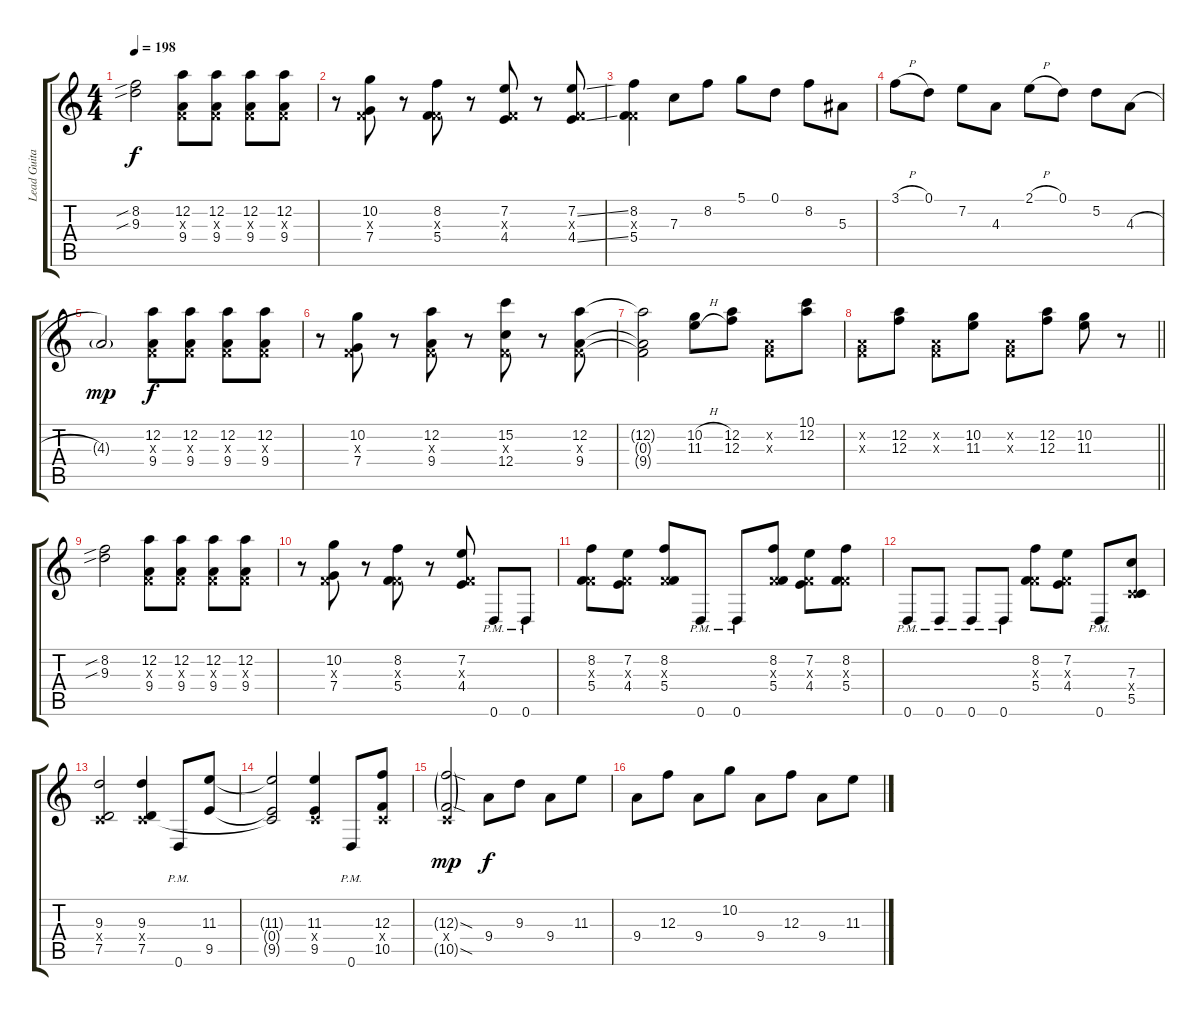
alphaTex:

\track ("Lead Guitar" "Lead Guita") {instrument distortionguitar}
\staff {score tabs}
\tuning (D4 A3 F3 C3 G2 D2) {hide}
\ts (4 4)
\tempo 198
\clef g2
\ks c
(8.2{sib} 9.3{sib}).2{dy f} (12.2 0.3{x} 9.4).8 (12.2 0.3{x} 9.4).8 (12.2 0.3{x} 9.4).8 (12.2 0.3{x} 9.4).8 |
r.8 (10.2 0.3{x} 7.4).8 r.8 (8.2 0.3{x} 5.4).8 r.8 (7.2 0.3{x} 4.4).8 r.8 (7.2{ss} 0.3{x} 4.4{ss}).8 |
(8.2 0.3{x} 5.4).4 7.3.8 8.2.8 5.1.8 0.1.8 8.2.8 5.3.8 |
3.1{h}.8 0.1.8 7.2.8 4.3.8 2.1{h}.8 0.1.8 5.2.8 4.3{h}.8 |
4.3{g}.2{dy mp} (12.2 0.3{x} 9.4).8{dy f} (12.2 0.3{x} 9.4).8 (12.2 0.3{x} 9.4).8 (12.2 0.3{x} 9.4).8 |
r.8 (10.2 0.3{x} 7.4).8 r.8 (12.2 0.3{x} 9.4).8 r.8 (15.2 0.3{x} 12.4).8 r.8 (12.2 0.3{x} 9.4).8 |
(12.2{t} 0.3{t} 9.4{t}).2 (10.2{h} 11.3{h}).8 (12.2 12.3).8 (0.2{x} 0.3{x}).8 (10.1 12.2).8 |
\barLineRight lightlight
(0.2{x} 0.3{x}).8 (12.2 12.3).8 (0.2{x} 0.3{x}).8 (10.2 11.3).8 (0.2{x} 0.3{x}).8 (12.2 12.3).8 (10.2 11.3).8 r.8 |
(8.2{sib} 9.3{sib}).2 (12.2 0.3{x} 9.4).8 (12.2 0.3{x} 9.4).8 (12.2 0.3{x} 9.4).8 (12.2 0.3{x} 9.4).8 |
r.8 (10.2 0.3{x} 7.4).8 r.8 (8.2 0.3{x} 5.4).8 r.8 (7.2 0.3{x} 4.4).8 0.6{pm}.8 0.6{pm}.8 |
(8.2 0.3{x} 5.4).8 (7.2 0.3{x} 4.4).8 (8.2 0.3{x} 5.4).8 0.6{pm}.8 0.6{pm}.8 (8.2 0.3{x} 5.4).8 (7.2 0.3{x} 4.4).8 (8.2 0.3{x} 5.4).8 |
0.6{pm}.8 0.6{pm}.8 0.6{pm}.8 0.6{pm}.8 (8.2 0.3{x} 5.4).8 (7.2 0.3{x} 4.4).8 0.6{pm}.8 (7.3 0.4{x} 5.5).8 |
(9.3 0.4{x} 7.5).2 (9.3 0.4{x} 7.5).4 0.6{pm}.8 (11.3 9.5).8 |
(11.3{t} 0.4{t} 9.5{t}).2 (11.3 0.4{x} 9.5).4 0.6{pm}.8 (12.3 0.4{x} 10.5).8 |
(12.3{sod g} 0.4{x} 10.5{sod g}).2{dy mp} 9.4.8{dy f} 9.3.8 9.4.8 11.3.8 |
9.4.8 12.3.8 9.4.8 10.2.8 9.4.8 12.3.8 9.4.8 11.3.8
